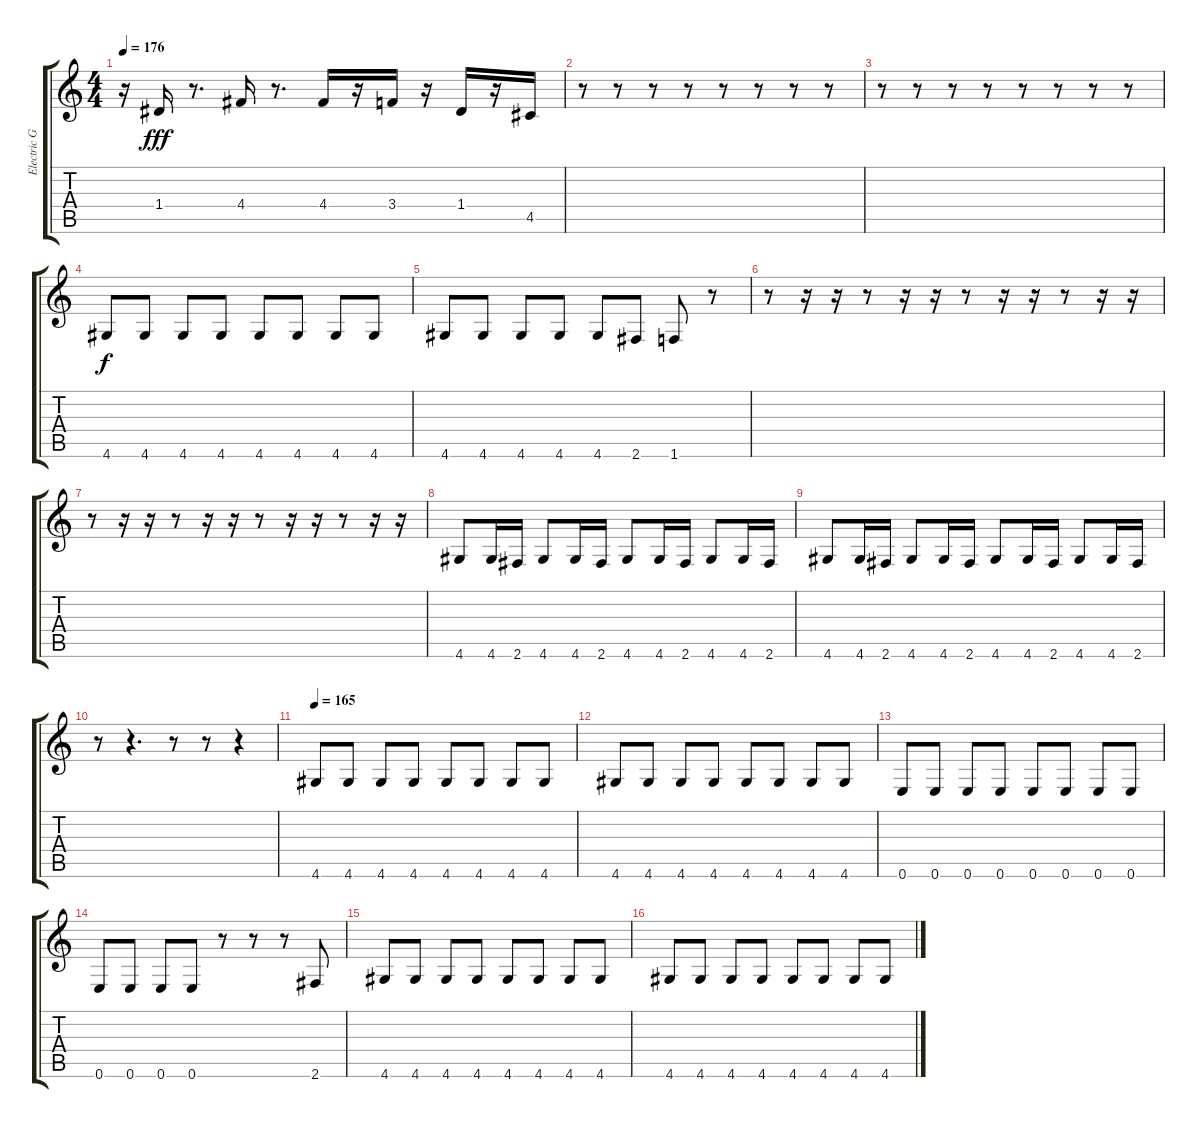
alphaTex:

\track ("Electric Guitar" "Electric G") {instrument distortionguitar}
\staff {score tabs}
\tuning (E4 B3 G3 D3 A2 E2) {hide}
\ts (4 4)
\tempo 176
\clef g2
\ks c
r.16{dy fff} 1.4.16 r.8{d} 4.4.16 r.8{d} 4.4.16 r.16 3.4.16 r.16 1.4.16 r.16 4.5.16 |
r.8 r.8 r.8 r.8 r.8 r.8 r.8 r.8 |
r.8 r.8 r.8 r.8 r.8 r.8 r.8 r.8 |
4.6.8{dy f} 4.6.8 4.6.8 4.6.8 4.6.8 4.6.8 4.6.8 4.6.8 |
4.6.8 4.6.8 4.6.8 4.6.8 4.6.8 2.6.8 1.6.8 r.8 |
r.8 r.16 r.16 r.8 r.16 r.16 r.8 r.16 r.16 r.8 r.16 r.16 |
r.8 r.16 r.16 r.8 r.16 r.16 r.8 r.16 r.16 r.8 r.16 r.16 |
4.6.8 4.6.16 2.6.16 4.6.8 4.6.16 2.6.16 4.6.8 4.6.16 2.6.16 4.6.8 4.6.16 2.6.16 |
4.6.8 4.6.16 2.6.16 4.6.8 4.6.16 2.6.16 4.6.8 4.6.16 2.6.16 4.6.8 4.6.16 2.6.16 |
r.8 r.4{d} r.8 r.8 r.4 |
\tempo 165
4.6.8 4.6.8 4.6.8 4.6.8 4.6.8 4.6.8 4.6.8 4.6.8 |
4.6.8 4.6.8 4.6.8 4.6.8 4.6.8 4.6.8 4.6.8 4.6.8 |
0.6.8 0.6.8 0.6.8 0.6.8 0.6.8 0.6.8 0.6.8 0.6.8 |
0.6.8 0.6.8 0.6.8 0.6.8 r.8 r.8 r.8 2.6.8 |
4.6.8 4.6.8 4.6.8 4.6.8 4.6.8 4.6.8 4.6.8 4.6.8 |
4.6.8 4.6.8 4.6.8 4.6.8 4.6.8 4.6.8 4.6.8 4.6.8
